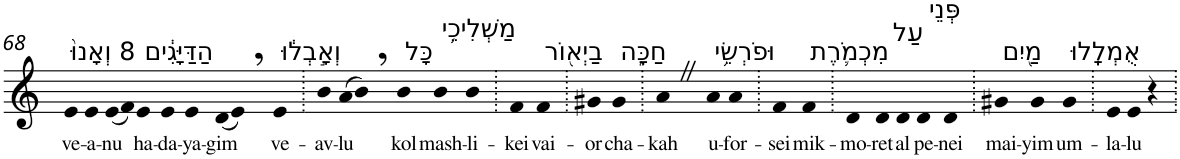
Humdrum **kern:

**kern	**text
*part1	*part1
*staff1	*staff1
*I"Piano	*
*I'Pno	*
!!LO:PB:g=z
*clefG2	*
*k[]	*
=68	=68
!LO:TX:a:t=8 וְאָנוּ֙	!
!	!LO:LY:b
4e	ve-
!	!LO:LY:b
4e	-a-
!	!LO:LY:b
(8e	-nu
8f)	.
!LO:TX:a:t=הַדַּיָּגִ֔ים	!
!	!LO:LY:b
4e	ha-
!	!LO:LY:b
4e	-da-
!	!LO:LY:b
4e	-ya-
!	!LO:LY:b
(8d	-gim
8e,)	.
!LO:TX:a:t=וְאָ֣בְל֔וּ	!
!	!LO:LY:b
4e	ve-
=69.	=69.
!	!LO:LY:b
4b	-av-
!	!LO:LY:b
(8a	-lu
8b,)	.
!LO:TX:a:t=כָּל	!
!	!LO:LY:b
4b	kol
!LO:TX:a:t=מַשְׁלִיכֵ֥י	!
!	!LO:LY:b
4b	mash-
!	!LO:LY:b
4b	-li-
=70.	=70.
!	!LO:LY:b
4f	-kei
!LO:TX:a:t=בַיְא֖וֹר	!
!	!LO:LY:b
4f	vai-
=71.	=71.
!	!LO:LY:b
4g#X	-or
!LO:TX:a:t=חַכָּ֑ה	!
!	!LO:LY:b
4g#	cha-
=72.	=72.
!	!LO:LY:b
4aZ	-kah
!LO:TX:a:t=וּפֹרְשֵׂ֥י	!
!	!LO:LY:b
4a	u-
!	!LO:LY:b
4a	-for-
=73.	=73.
!	!LO:LY:b
4f	-sei
!LO:TX:a:t=מִכְמֹ֛רֶת	!
!	!LO:LY:b
4f	mik-
=74.	=74.
!	!LO:LY:b
4d	-mo-
!	!LO:LY:b
4d	-ret
!LO:TX:a:t=עַל	!
!	!LO:LY:b
4d	al
!LO:TX:a:t=פְּנֵי	!
!	!LO:LY:b
4d	pe-
!	!LO:LY:b
4d	-nei
=75.	=75.
!LO:TX:a:t=מַ֖יִם	!
!	!LO:LY:b
4g#X	mai-
!	!LO:LY:b
4g#	-yim
!LO:TX:a:t=אֻמְלָֽלוּ	!
!	!LO:LY:b
4g#	um-
=76.	=76.
!	!LO:LY:b
4e	-la-
!	!LO:LY:b
4e	-lu
4r	.
=.	=.
*-	*-
